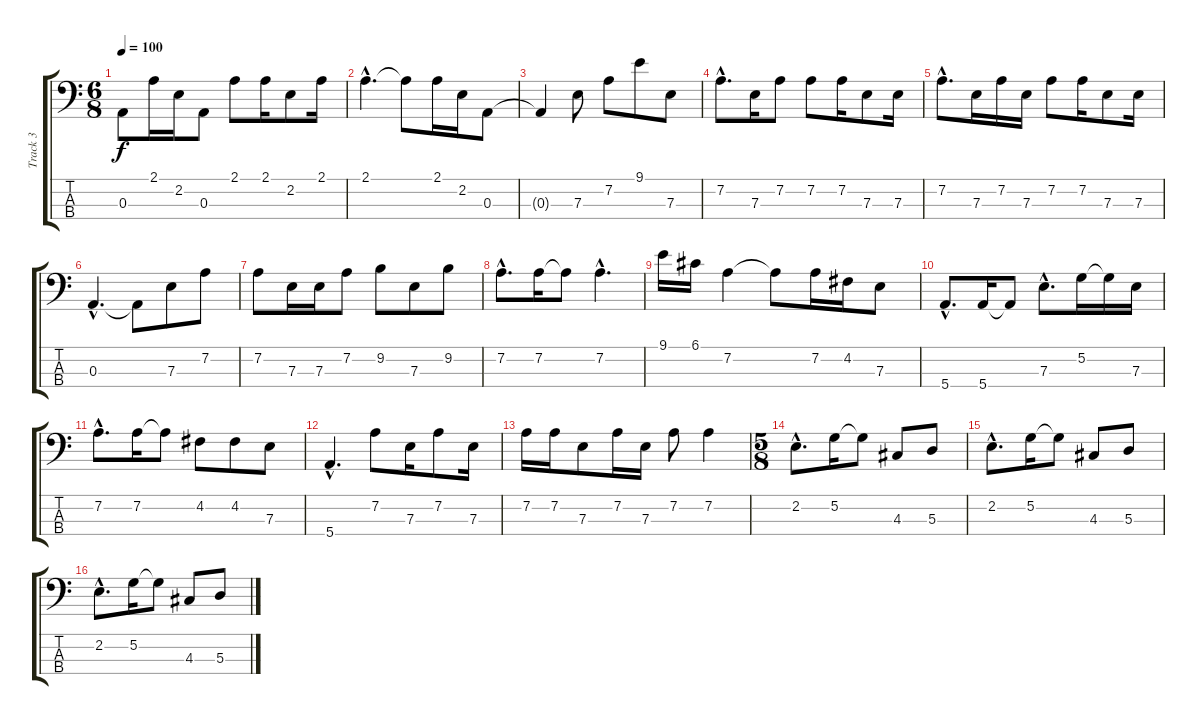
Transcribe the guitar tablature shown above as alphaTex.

\track ("Track 3" "Track 3") {instrument acousticguitarnylon}
\staff {score tabs}
\tuning (G2 D2 A1 E1) {hide}
\ts (6 8)
\tempo 100
\clef f4
\ks c
0.3{t}.8{dy f} 2.1.16 2.2.16 0.3.8 2.1.8 2.1.16 2.2.8 2.1.16 |
2.1{hac}.4{d} 2.1{t}.8 2.1.16 2.2.16 0.3.8 |
0.3{t}.4 7.3.8 7.2.8 9.1.8 7.3.8 |
7.2{hac}.8{d} 7.3.16 7.2.8 7.2.8 7.2.16 7.3.8 7.3.16 |
7.2{hac}.8{d} 7.3.16 7.2.16 7.3.16 7.2.8 7.2.16 7.3.8 7.3.16 |
0.3{hac}.4{d} 0.3{t}.8 7.3.8 7.2.8 |
7.2.8 7.3.16 7.3.16 7.2.8 9.2.8 7.3.8 9.2.8 |
7.2{hac}.8{d} 7.2.16 7.2{t}.8 7.2{hac}.4{d} |
9.1.16 6.1.16 7.2.4 7.2{t}.8 7.2.16 4.2.16 7.3.8 |
5.4{hac}.8{d} 5.4.16 5.4{t}.8 7.3{hac}.8{d} 5.2.16 5.2{t}.16 7.3.16 |
7.2{hac}.8{d} 7.2.16 7.2{t}.8 4.2.8 4.2.8 7.3.8 |
5.4{hac}.4{d} 7.2.8 7.3.16 7.2.8 7.3.16 |
7.2.16 7.2.16 7.3.8 7.2.16 7.3.16 7.2.8 7.2.4 |
\ts (5 8)
2.2{hac}.8{d} 5.2.16 5.2{t}.8 4.3.8 5.3.8 |
2.2{hac}.8{d} 5.2.16 5.2{t}.8 4.3.8 5.3.8 |
2.2{hac}.8{d} 5.2.16 5.2{t}.8 4.3.8 5.3.8
